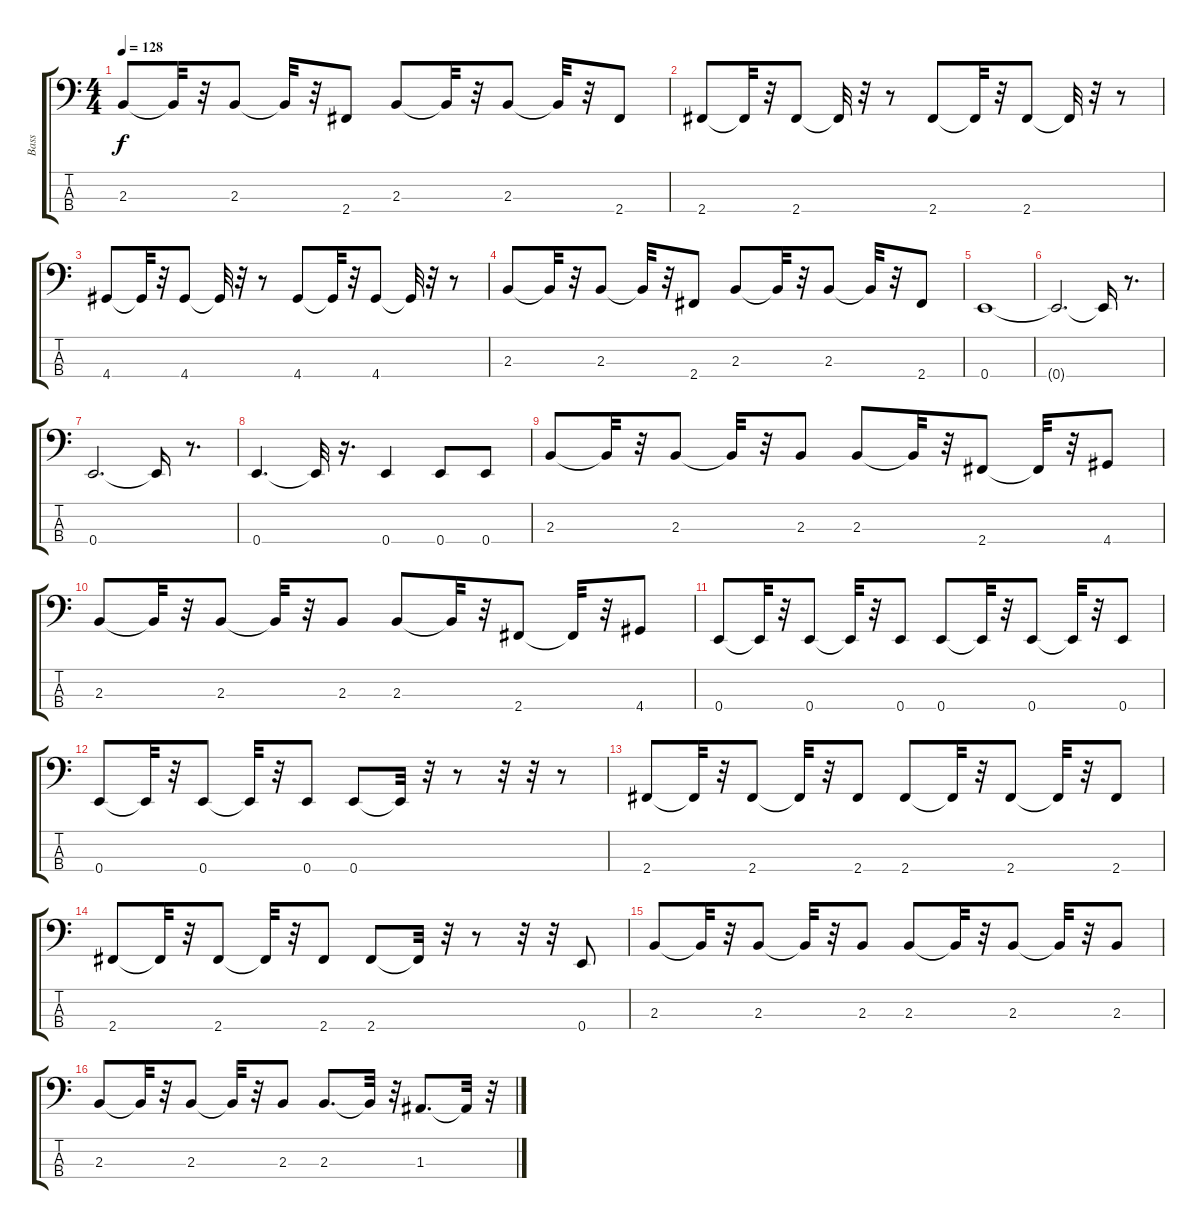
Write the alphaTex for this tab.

\track ("Bass" "Bass") {instrument synthbass1}
\staff {score tabs}
\tuning (G2 D2 A1 E1) {hide}
\ts (4 4)
\tempo 128
\clef f4
\ks c
2.3.8{dy f} 2.3{t}.32 r.32 2.3.8 2.3{t}.32 r.32 2.4.8 2.3.8 2.3{t}.32 r.32 2.3.8 2.3{t}.32 r.32 2.4.8 |
2.4.8 2.4{t}.32 r.32 2.4.8 2.4{t}.32 r.32 r.8 2.4.8 2.4{t}.32 r.32 2.4.8 2.4{t}.32 r.32 r.8 |
4.4.8 4.4{t}.32 r.32 4.4.8 4.4{t}.32 r.32 r.8 4.4.8 4.4{t}.32 r.32 4.4.8 4.4{t}.32 r.32 r.8 |
2.3.8 2.3{t}.32 r.32 2.3.8 2.3{t}.32 r.32 2.4.8 2.3.8 2.3{t}.32 r.32 2.3.8 2.3{t}.32 r.32 2.4.8 |
0.4.1 |
0.4{t}.2{d} 0.4{t}.16 r.8{d} |
0.4.2{d} 0.4{t}.16 r.8{d} |
0.4.4{d} 0.4{t}.32 r.16{d} 0.4.4 0.4.8 0.4.8 |
2.3.8 2.3{t}.32 r.32 2.3.8 2.3{t}.32 r.32 2.3.8 2.3.8 2.3{t}.32 r.32 2.4.8 2.4{t}.32 r.32 4.4.8 |
2.3.8 2.3{t}.32 r.32 2.3.8 2.3{t}.32 r.32 2.3.8 2.3.8 2.3{t}.32 r.32 2.4.8 2.4{t}.32 r.32 4.4.8 |
0.4.8 0.4{t}.32 r.32 0.4.8 0.4{t}.32 r.32 0.4.8 0.4.8 0.4{t}.32 r.32 0.4.8 0.4{t}.32 r.32 0.4.8 |
0.4.8 0.4{t}.32 r.32 0.4.8 0.4{t}.32 r.32 0.4.8 0.4.8 0.4{t}.32 r.32 r.8 r.32 r.32 r.8 |
2.4.8 2.4{t}.32 r.32 2.4.8 2.4{t}.32 r.32 2.4.8 2.4.8 2.4{t}.32 r.32 2.4.8 2.4{t}.32 r.32 2.4.8 |
2.4.8 2.4{t}.32 r.32 2.4.8 2.4{t}.32 r.32 2.4.8 2.4.8 2.4{t}.32 r.32 r.8 r.32 r.32 0.4.8 |
2.3.8 2.3{t}.32 r.32 2.3.8 2.3{t}.32 r.32 2.3.8 2.3.8 2.3{t}.32 r.32 2.3.8 2.3{t}.32 r.32 2.3.8 |
2.3.8 2.3{t}.32 r.32 2.3.8 2.3{t}.32 r.32 2.3.8 2.3.8{d} 2.3{t}.32 r.32 1.3.8{d} 1.3{t}.32 r.32
